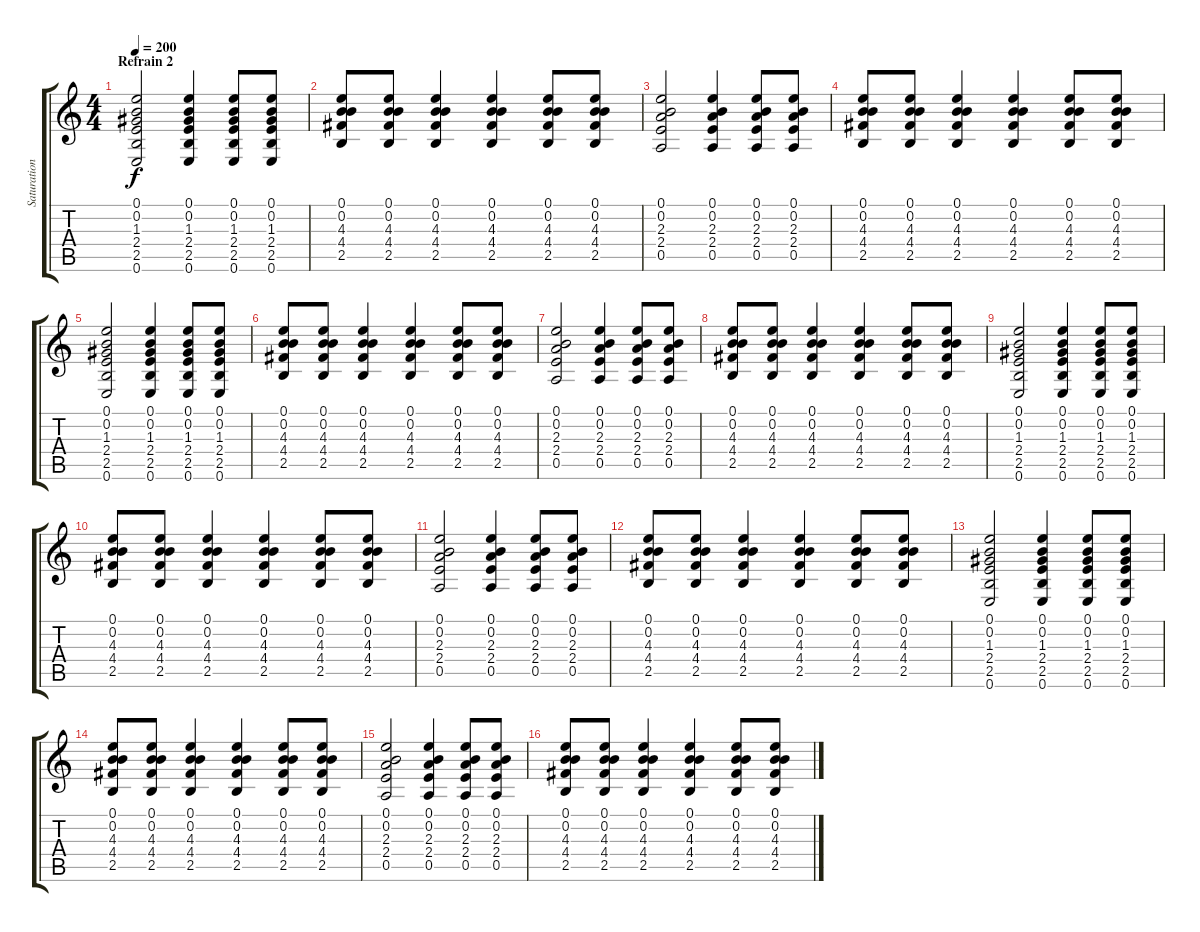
\track ("Saturation droite" "Saturation") {instrument overdrivenguitar}
\staff {score tabs}
\tuning (E4 B3 G3 D3 A2 E2) {hide}
\ts (4 4)
\section ("" "Refrain 2")
\tempo 200
\clef g2
\ks c
(0.1 0.2 1.3 2.4 2.5 0.6).2{dy f} (0.1 0.2 1.3 2.4 2.5 0.6).4 (0.1 0.2 1.3 2.4 2.5 0.6).8 (0.1 0.2 1.3 2.4 2.5 0.6).8 |
(0.1 0.2 4.3 4.4 2.5).8 (0.1 0.2 4.3 4.4 2.5).8 (0.1 0.2 4.3 4.4 2.5).4 (0.1 0.2 4.3 4.4 2.5).4 (0.1 0.2 4.3 4.4 2.5).8 (0.1 0.2 4.3 4.4 2.5).8 |
(0.1 0.2 2.3 2.4 0.5).2 (0.1 0.2 2.3 2.4 0.5).4 (0.1 0.2 2.3 2.4 0.5).8 (0.1 0.2 2.3 2.4 0.5).8 |
(0.1 0.2 4.3 4.4 2.5).8 (0.1 0.2 4.3 4.4 2.5).8 (0.1 0.2 4.3 4.4 2.5).4 (0.1 0.2 4.3 4.4 2.5).4 (0.1 0.2 4.3 4.4 2.5).8 (0.1 0.2 4.3 4.4 2.5).8 |
(0.1 0.2 1.3 2.4 2.5 0.6).2 (0.1 0.2 1.3 2.4 2.5 0.6).4 (0.1 0.2 1.3 2.4 2.5 0.6).8 (0.1 0.2 1.3 2.4 2.5 0.6).8 |
(0.1 0.2 4.3 4.4 2.5).8 (0.1 0.2 4.3 4.4 2.5).8 (0.1 0.2 4.3 4.4 2.5).4 (0.1 0.2 4.3 4.4 2.5).4 (0.1 0.2 4.3 4.4 2.5).8 (0.1 0.2 4.3 4.4 2.5).8 |
(0.1 0.2 2.3 2.4 0.5).2 (0.1 0.2 2.3 2.4 0.5).4 (0.1 0.2 2.3 2.4 0.5).8 (0.1 0.2 2.3 2.4 0.5).8 |
(0.1 0.2 4.3 4.4 2.5).8 (0.1 0.2 4.3 4.4 2.5).8 (0.1 0.2 4.3 4.4 2.5).4 (0.1 0.2 4.3 4.4 2.5).4 (0.1 0.2 4.3 4.4 2.5).8 (0.1 0.2 4.3 4.4 2.5).8 |
(0.1 0.2 1.3 2.4 2.5 0.6).2 (0.1 0.2 1.3 2.4 2.5 0.6).4 (0.1 0.2 1.3 2.4 2.5 0.6).8 (0.1 0.2 1.3 2.4 2.5 0.6).8 |
(0.1 0.2 4.3 4.4 2.5).8 (0.1 0.2 4.3 4.4 2.5).8 (0.1 0.2 4.3 4.4 2.5).4 (0.1 0.2 4.3 4.4 2.5).4 (0.1 0.2 4.3 4.4 2.5).8 (0.1 0.2 4.3 4.4 2.5).8 |
(0.1 0.2 2.3 2.4 0.5).2 (0.1 0.2 2.3 2.4 0.5).4 (0.1 0.2 2.3 2.4 0.5).8 (0.1 0.2 2.3 2.4 0.5).8 |
(0.1 0.2 4.3 4.4 2.5).8 (0.1 0.2 4.3 4.4 2.5).8 (0.1 0.2 4.3 4.4 2.5).4 (0.1 0.2 4.3 4.4 2.5).4 (0.1 0.2 4.3 4.4 2.5).8 (0.1 0.2 4.3 4.4 2.5).8 |
(0.1 0.2 1.3 2.4 2.5 0.6).2 (0.1 0.2 1.3 2.4 2.5 0.6).4 (0.1 0.2 1.3 2.4 2.5 0.6).8 (0.1 0.2 1.3 2.4 2.5 0.6).8 |
(0.1 0.2 4.3 4.4 2.5).8 (0.1 0.2 4.3 4.4 2.5).8 (0.1 0.2 4.3 4.4 2.5).4 (0.1 0.2 4.3 4.4 2.5).4 (0.1 0.2 4.3 4.4 2.5).8 (0.1 0.2 4.3 4.4 2.5).8 |
(0.1 0.2 2.3 2.4 0.5).2 (0.1 0.2 2.3 2.4 0.5).4 (0.1 0.2 2.3 2.4 0.5).8 (0.1 0.2 2.3 2.4 0.5).8 |
(0.1 0.2 4.3 4.4 2.5).8 (0.1 0.2 4.3 4.4 2.5).8 (0.1 0.2 4.3 4.4 2.5).4 (0.1 0.2 4.3 4.4 2.5).4 (0.1 0.2 4.3 4.4 2.5).8 (0.1 0.2 4.3 4.4 2.5).8
